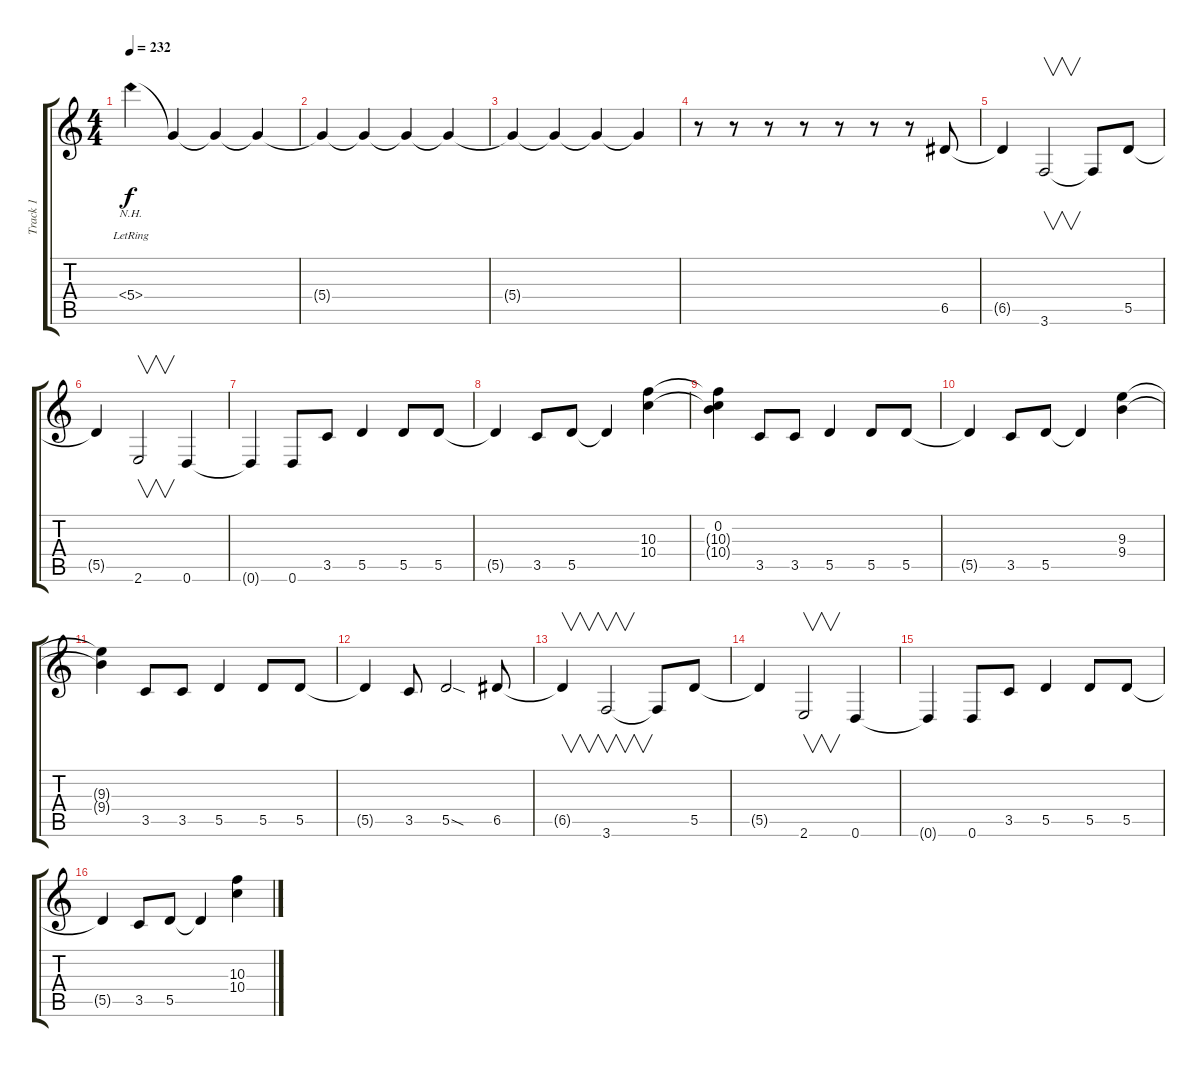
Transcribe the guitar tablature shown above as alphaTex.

\track ("Track 1" "Track 1") {instrument distortionguitar}
\staff {score tabs}
\tuning (E4 B3 G3 D3 A2 D2) {hide}
\ts (4 4)
\tempo 232
\clef g2
\ks c
5.4{nh lr}.4{dy f} 5.4{t}.4 5.4{t}.4 5.4{t}.4 |
5.4{t}.4 5.4{t}.4 5.4{t}.4 5.4{t}.4 |
5.4{t}.4 5.4{t}.4 5.4{t}.4 5.4{t}.4 |
r.8 r.8 r.8 r.8 r.8 r.8 r.8 6.5.8 |
6.5{t}.4 3.6.2{v} 3.6{t}.8 5.5.8 |
5.5{t}.4 2.6.2{v} 0.6.4 |
0.6{t}.4 0.6.8 3.5.8 5.5.4 5.5.8 5.5.8 |
5.5{t}.4 3.5.8 5.5.8 5.5{t}.4 (10.3 10.4).4 |
(0.2 10.3{t} 10.4{t}).4 3.5.8 3.5.8 5.5.4 5.5.8 5.5.8 |
5.5{t}.4 3.5.8 5.5.8 5.5{t}.4 (9.3 9.4).4 |
(9.3{t} 9.4{t}).4 3.5.8 3.5.8 5.5.4 5.5.8 5.5.8 |
5.5{t}.4 3.5.8 5.5{sod}.2 6.5.8 |
6.5{t}.4{v} 3.6.2{v} 3.6{t}.8 5.5.8 |
5.5{t}.4 2.6.2{v} 0.6.4 |
0.6{t}.4 0.6.8 3.5.8 5.5.4 5.5.8 5.5.8 |
5.5{t}.4 3.5.8 5.5.8 5.5{t}.4 (10.3 10.4).4
